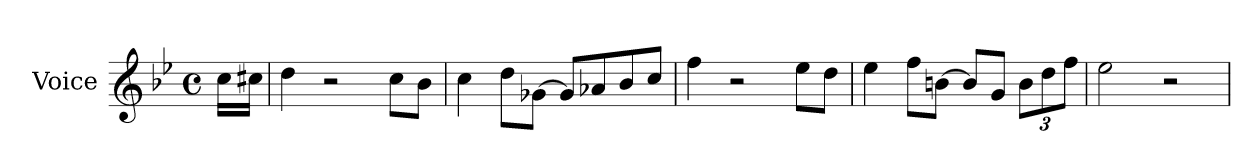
**kern
*part1
*staff1
*I"Voice
*I'Voice
*clefG2
*k[b-e-]
*M4/4
*met(c)
=
16cc\LL
16cc#X\JJ
=1
4dd\
2rcc
8cc\L
8b-\J
=2
4cc\
8dd\L
[<8g-X\J
8g-/L]
8a-X/
8b-/
8cc/J
=3
4ff\
2rcc
8ee-\L
8dd\J
=4
4ee-\
8ff\L
[>8bn\J
8b/L]
8g/J
12b\L
12dd\
12ff\J
=5
2ee-\
2rcc
=
*-
